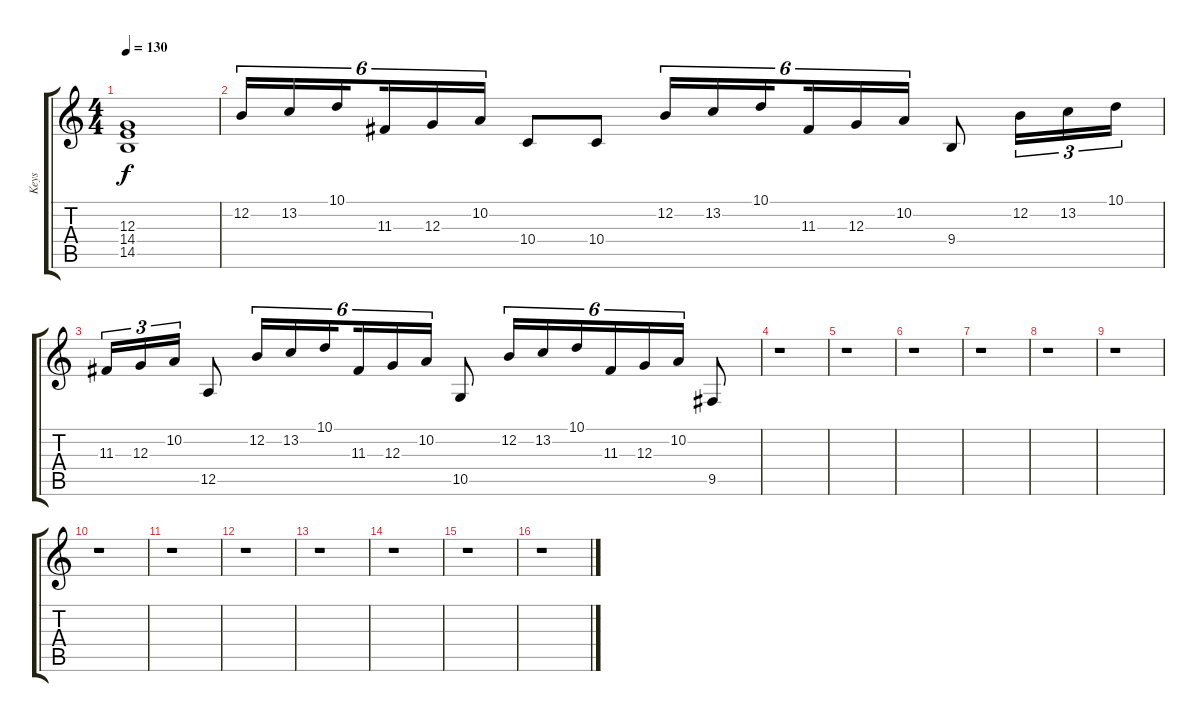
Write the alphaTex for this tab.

\track ("Keys" "Keys") {instrument rockorgan}
\staff {score tabs}
\tuning (E4 B3 G3 D3 A2 E2) {hide}
\ts (4 4)
\tempo 130
\clef g2
\ks c
(12.3{t} 14.4{t} 14.5{t}).1{dy f} |
12.2.16{tu (6 4)} 13.2.16{tu (6 4)} 10.1.16{tu (6 4) beam splitsecondary} 11.3.16{tu (6 4)} 12.3.16{tu (6 4)} 10.2.16{tu (6 4)} 10.4.8 10.4.8 12.2.16{tu (6 4)} 13.2.16{tu (6 4)} 10.1.16{tu (6 4) beam splitsecondary} 11.3.16{tu (6 4)} 12.3.16{tu (6 4)} 10.2.16{tu (6 4)} 9.4.8 12.2.16{tu (3 2)} 13.2.16{tu (3 2)} 10.1.16{tu (3 2)} |
11.3.16{tu (3 2)} 12.3.16{tu (3 2)} 10.2.16{tu (3 2)} 12.5.8 12.2.16{tu (6 4)} 13.2.16{tu (6 4)} 10.1.16{tu (6 4) beam splitsecondary} 11.3.16{tu (6 4)} 12.3.16{tu (6 4)} 10.2.16{tu (6 4)} 10.5.8 12.2.16{tu (6 4)} 13.2.16{tu (6 4)} 10.1.16{tu (6 4)} 11.3.16{tu (6 4)} 12.3.16{tu (6 4)} 10.2.16{tu (6 4)} 9.5.8 |
r.1 |
r.1 |
r.1 |
r.1 |
r.1 |
r.1 |
r.1 |
r.1 |
r.1 |
r.1 |
r.1 |
r.1 |
r.1
